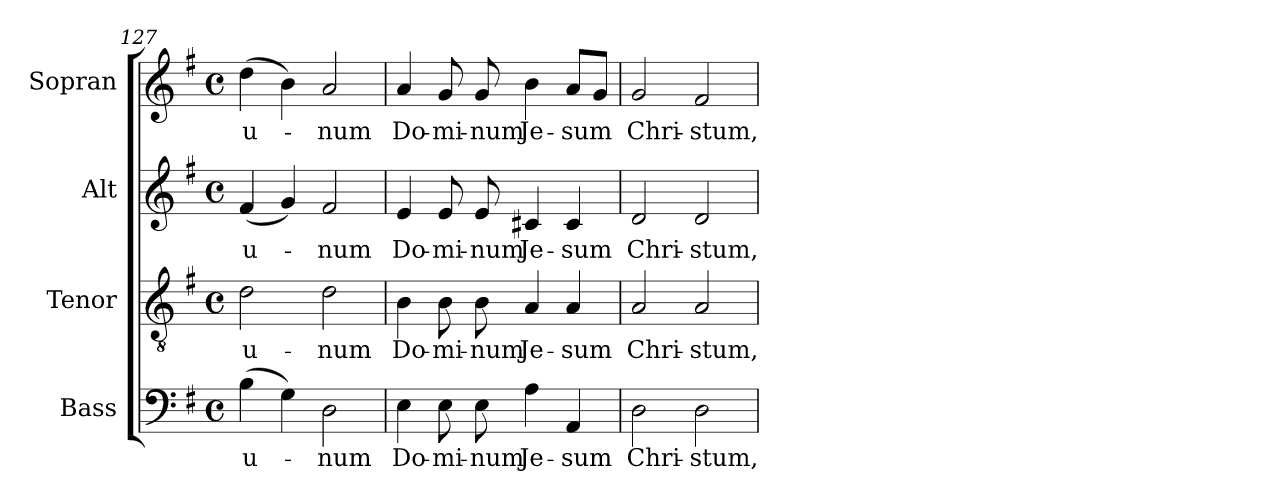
**kern	**text	**kern	**text	**kern	**text	**kern	**text
*part4	*part4	*part3	*part3	*part2	*part2	*part1	*part1
*staff4	*staff4	*staff3	*staff3	*staff2	*staff2	*staff1	*staff1
*I"Bass	*	*I"Tenor	*	*I"Alt	*	*I"Sopran	*
*I'B.	*	*I'T.	*	*I'A.	*	*I'S.	*
*clefF4	*	*clefGv2	*	*clefG2	*	*clefG2	*
*k[f#]	*	*k[f#]	*	*k[f#]	*	*k[f#]	*
*G:	*	*G:	*	*G:	*	*G:	*
*M4/4	*	*M4/4	*	*M4/4	*	*M4/4	*
*met(c)	*	*met(c)	*	*met(c)	*	*met(c)	*
=127	=127	=127	=127	=127	=127	=127	=127
!	!LO:LY:b	!	!LO:LY:b	!	!LO:LY:b	!	!LO:LY:b
(>4B\	u-	2d\	u-	(<4f#/	u-	(>4dd\	u-
4G\)	.	.	.	4g/)	.	4b\)	.
!	!LO:LY:b	!	!LO:LY:b	!	!LO:LY:b	!	!LO:LY:b
2D\	-num	2d\	-num	2f#/	-num	2a/	-num
!!LO:PB:g=z
=128	=128	=128	=128	=128	=128	=128	=128
!	!LO:LY:b	!	!LO:LY:b	!	!LO:LY:b	!	!LO:LY:b
4E\	Do-	4B\	Do-	4e/	Do-	4a/	Do-
!	!LO:LY:b	!	!LO:LY:b	!	!LO:LY:b	!	!LO:LY:b
8E\	-mi-	8B\	-mi-	8e/	-mi-	8g/	-mi-
!	!LO:LY:b	!	!LO:LY:b	!	!LO:LY:b	!	!LO:LY:b
8E\	-num	8B\	-num	8e/	-num	8g/	-num
!	!LO:LY:b	!	!LO:LY:b	!	!LO:LY:b	!	!LO:LY:b
4A\	Je-	4A/	Je-	4c#X/	Je-	4b\	Je-
!	!LO:LY:b	!	!LO:LY:b	!	!LO:LY:b	!	!LO:LY:b
4AA/	-sum	4A/	-sum	4c#/	-sum	8a/L	-sum
.	.	.	.	.	.	8g/J	.
=129	=129	=129	=129	=129	=129	=129	=129
!	!LO:LY:b	!	!LO:LY:b	!	!LO:LY:b	!	!LO:LY:b
2D\	Chri-	2A/	Chri-	2d/	Chri-	2g/	Chri-
!	!LO:LY:b	!	!LO:LY:b	!	!LO:LY:b	!	!LO:LY:b
2D\	-stum,	2A/	-stum,	2d/	-stum,	2f#/	-stum,
=	=	=	=	=	=	=	=
*-	*-	*-	*-	*-	*-	*-	*-
